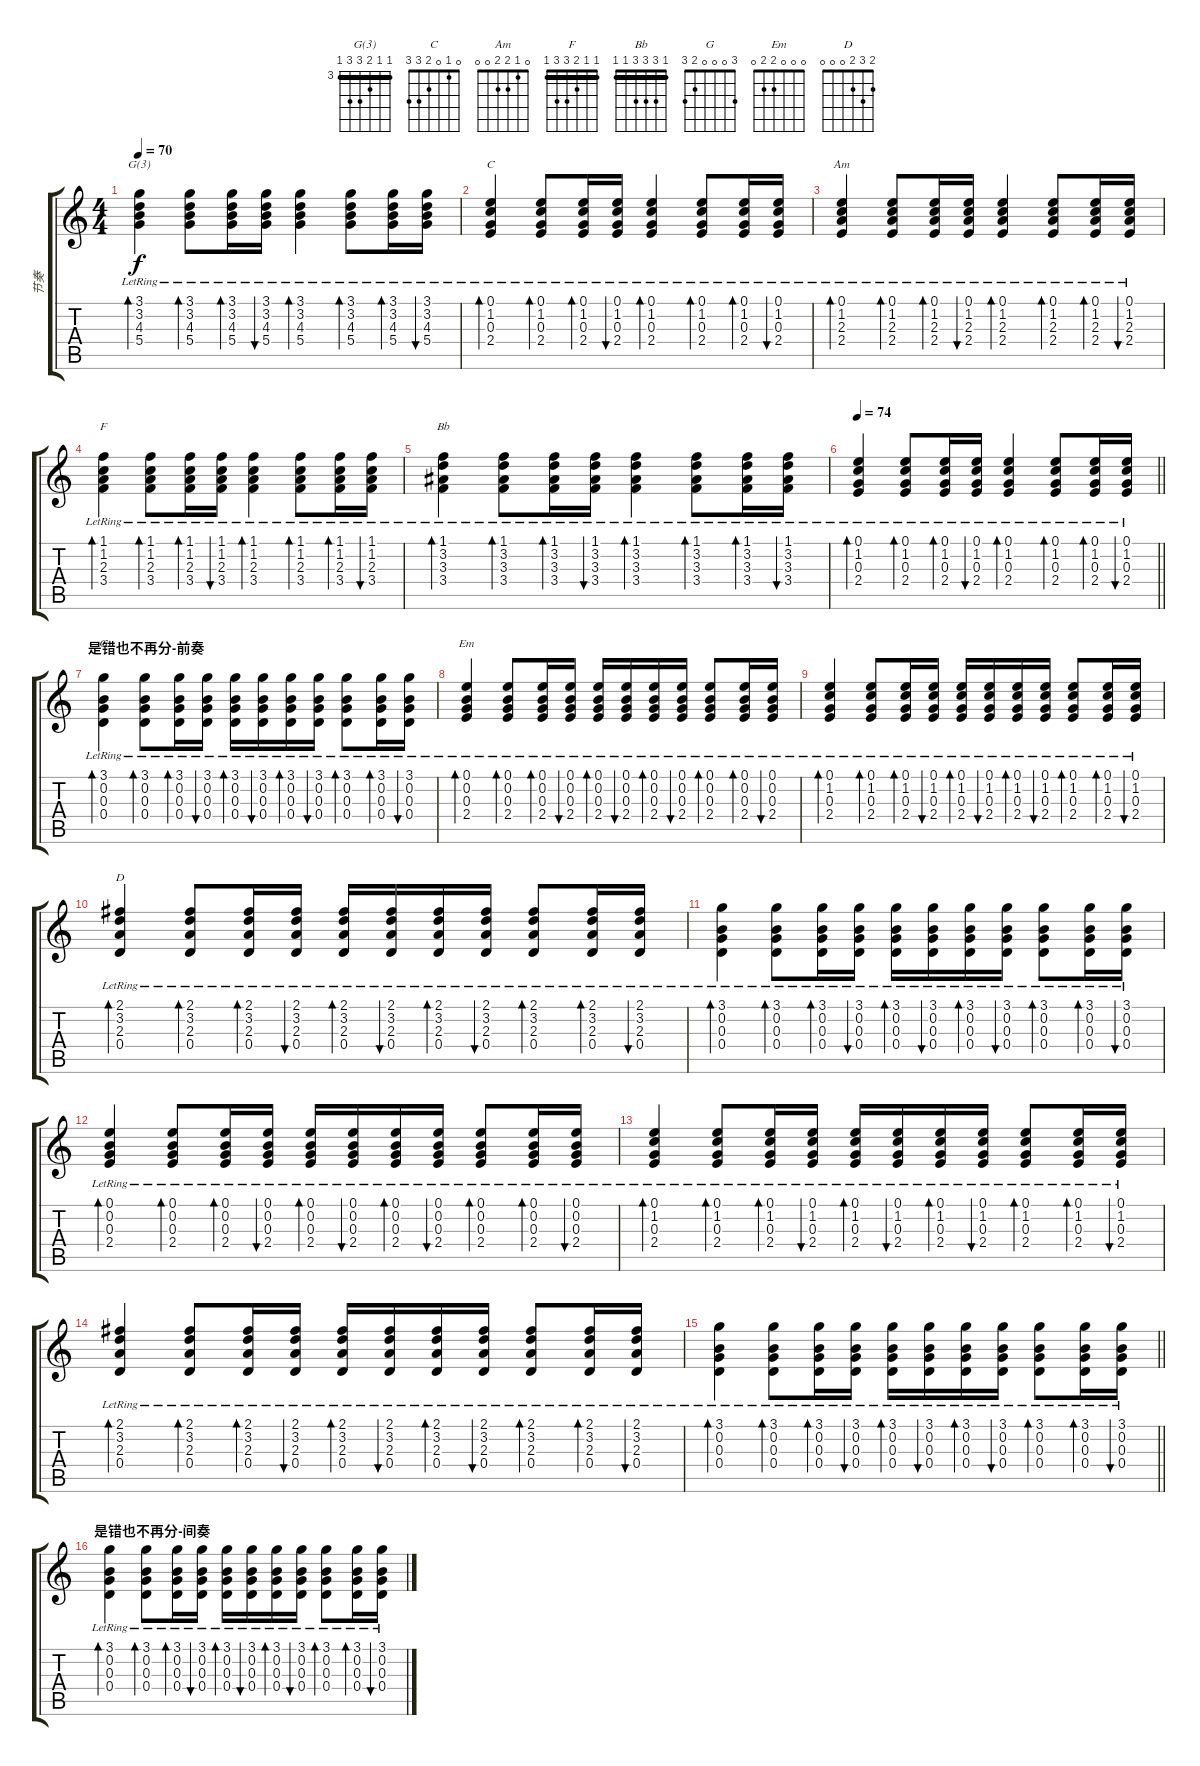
\track ("节奏" "节奏") {instrument acousticguitarsteel}
\staff {score tabs}
\tuning (E4 B3 G3 D3 A2 E2) {hide}
\chord ("G(3)" 3 3 4 5 5 3) {firstfret 3 barre 3}
\chord ("C" 0 1 0 2 3 3)
\chord ("Am" 0 1 2 2 0 0)
\chord ("F" 1 1 2 3 3 1) {barre 1}
\chord ("Bb" 1 3 3 3 1 1) {barre 1}
\chord ("G" 3 0 0 0 2 3)
\chord ("Em" 0 0 0 2 2 0)
\chord ("D" 2 3 2 0 0 0)
\ts (4 4)
\tempo 70
\clef g2
\ks c
(3.1{lr} 3.2{lr} 4.3{lr} 5.4{lr}).4{bd 60 ch "G(3)" dy f} (3.1{lr} 3.2{lr} 4.3{lr} 5.4{lr}).8{bd 60} (3.1{lr} 3.2{lr} 4.3{lr} 5.4{lr}).16{bd 60} (3.1{lr} 3.2{lr} 4.3{lr} 5.4{lr}).16{bu 60} (3.1{lr} 3.2{lr} 4.3{lr} 5.4{lr}).4{bd 60} (3.1{lr} 3.2{lr} 4.3{lr} 5.4{lr}).8{bd 60} (3.1{lr} 3.2{lr} 4.3{lr} 5.4{lr}).16{bd 60} (3.1{lr} 3.2{lr} 4.3{lr} 5.4{lr}).16{bu 60} |
(0.1{lr} 1.2{lr} 0.3{lr} 2.4{lr}).4{bd 60 ch "C"} (0.1{lr} 1.2{lr} 0.3{lr} 2.4{lr}).8{bd 60} (0.1{lr} 1.2{lr} 0.3{lr} 2.4{lr}).16{bd 60} (0.1{lr} 1.2{lr} 0.3{lr} 2.4{lr}).16{bu 60} (0.1{lr} 1.2{lr} 0.3{lr} 2.4{lr}).4{bd 60} (0.1{lr} 1.2{lr} 0.3{lr} 2.4{lr}).8{bd 60} (0.1{lr} 1.2{lr} 0.3{lr} 2.4{lr}).16{bd 60} (0.1{lr} 1.2{lr} 0.3{lr} 2.4{lr}).16{bu 60} |
(0.1{lr} 1.2{lr} 2.3{lr} 2.4{lr}).4{bd 60 ch "Am"} (0.1{lr} 1.2{lr} 2.3{lr} 2.4{lr}).8{bd 60} (0.1{lr} 1.2{lr} 2.3{lr} 2.4{lr}).16{bd 60} (0.1{lr} 1.2{lr} 2.3{lr} 2.4{lr}).16{bu 60} (0.1{lr} 1.2{lr} 2.3{lr} 2.4{lr}).4{bd 60} (0.1{lr} 1.2{lr} 2.3{lr} 2.4{lr}).8{bd 60} (0.1{lr} 1.2{lr} 2.3{lr} 2.4{lr}).16{bd 60} (0.1{lr} 1.2{lr} 2.3{lr} 2.4{lr}).16{bu 60} |
(1.1{lr} 1.2{lr} 2.3{lr} 3.4{lr}).4{bd 60 ch "F"} (1.1{lr} 1.2{lr} 2.3{lr} 3.4{lr}).8{bd 60} (1.1{lr} 1.2{lr} 2.3{lr} 3.4{lr}).16{bd 60} (1.1{lr} 1.2{lr} 2.3{lr} 3.4{lr}).16{bu 60} (1.1{lr} 1.2{lr} 2.3{lr} 3.4{lr}).4{bd 60} (1.1{lr} 1.2{lr} 2.3{lr} 3.4{lr}).8{bd 60} (1.1{lr} 1.2{lr} 2.3{lr} 3.4{lr}).16{bd 60} (1.1{lr} 1.2{lr} 2.3{lr} 3.4{lr}).16{bu 60} |
(1.1{lr} 3.2{lr} 3.3{lr} 3.4{lr}).4{bd 60 ch "Bb"} (1.1{lr} 3.2{lr} 3.3{lr} 3.4{lr}).8{bd 60} (1.1{lr} 3.2{lr} 3.3{lr} 3.4{lr}).16{bd 60} (1.1{lr} 3.2{lr} 3.3{lr} 3.4{lr}).16{bu 60} (1.1{lr} 3.2{lr} 3.3{lr} 3.4{lr}).4{bd 60} (1.1{lr} 3.2{lr} 3.3{lr} 3.4{lr}).8{bd 60} (1.1{lr} 3.2{lr} 3.3{lr} 3.4{lr}).16{bd 60} (1.1{lr} 3.2{lr} 3.3{lr} 3.4{lr}).16{bu 60} |
\tempo 74
\barLineRight lightlight
(0.1{lr} 1.2{lr} 0.3{lr} 2.4{lr}).4{bd 60} (0.1{lr} 1.2{lr} 0.3{lr} 2.4{lr}).8{bd 60} (0.1{lr} 1.2{lr} 0.3{lr} 2.4{lr}).16{bd 60} (0.1{lr} 1.2{lr} 0.3{lr} 2.4{lr}).16{bu 60} (0.1{lr} 1.2{lr} 0.3{lr} 2.4{lr}).4{bd 60} (0.1{lr} 1.2{lr} 0.3{lr} 2.4{lr}).8{bd 60} (0.1{lr} 1.2{lr} 0.3{lr} 2.4{lr}).16{bd 60} (0.1{lr} 1.2{lr} 0.3{lr} 2.4{lr}).16{bu 60} |
\section ("" "是错也不再分-前奏")
(3.1{lr} 0.2{lr} 0.3{lr} 0.4{lr}).4{bd 30 ch "G"} (3.1{lr} 0.2{lr} 0.3{lr} 0.4{lr}).8{bd 30} (3.1{lr} 0.2{lr} 0.3{lr} 0.4{lr}).16{bd 30} (3.1{lr} 0.2{lr} 0.3{lr} 0.4{lr}).16{bu 30} (3.1{lr} 0.2{lr} 0.3{lr} 0.4{lr}).16{bd 30} (3.1{lr} 0.2{lr} 0.3{lr} 0.4{lr}).16{bu 30} (3.1{lr} 0.2{lr} 0.3{lr} 0.4{lr}).16{bd 30} (3.1{lr} 0.2{lr} 0.3{lr} 0.4{lr}).16{bu 30} (3.1{lr} 0.2{lr} 0.3{lr} 0.4{lr}).8{bd 30} (3.1{lr} 0.2{lr} 0.3{lr} 0.4{lr}).16{bd 30} (3.1{lr} 0.2{lr} 0.3{lr} 0.4{lr}).16{bu 30} |
(0.1{lr} 0.2{lr} 0.3{lr} 2.4{lr}).4{bd 30 ch "Em"} (0.1{lr} 0.2{lr} 0.3{lr} 2.4{lr}).8{bd 30} (0.1{lr} 0.2{lr} 0.3{lr} 2.4{lr}).16{bd 30} (0.1{lr} 0.2{lr} 0.3{lr} 2.4{lr}).16{bu 30} (0.1{lr} 0.2{lr} 0.3{lr} 2.4{lr}).16{bd 30} (0.1{lr} 0.2{lr} 0.3{lr} 2.4{lr}).16{bu 30} (0.1{lr} 0.2{lr} 0.3{lr} 2.4{lr}).16{bd 30} (0.1{lr} 0.2{lr} 0.3{lr} 2.4{lr}).16{bu 30} (0.1{lr} 0.2{lr} 0.3{lr} 2.4{lr}).8{bd 30} (0.1{lr} 0.2{lr} 0.3{lr} 2.4{lr}).16{bd 30} (0.1{lr} 0.2{lr} 0.3{lr} 2.4{lr}).16{bu 30} |
(0.1{lr} 1.2{lr} 0.3{lr} 2.4{lr}).4{bd 30} (0.1{lr} 1.2{lr} 0.3{lr} 2.4{lr}).8{bd 30} (0.1{lr} 1.2{lr} 0.3{lr} 2.4{lr}).16{bd 30} (0.1{lr} 1.2{lr} 0.3{lr} 2.4{lr}).16{bu 30} (0.1{lr} 1.2{lr} 0.3{lr} 2.4{lr}).16{bd 30} (0.1{lr} 1.2{lr} 0.3{lr} 2.4{lr}).16{bu 30} (0.1{lr} 1.2{lr} 0.3{lr} 2.4{lr}).16{bd 30} (0.1{lr} 1.2{lr} 0.3{lr} 2.4{lr}).16{bu 30} (0.1{lr} 1.2{lr} 0.3{lr} 2.4{lr}).8{bd 30} (0.1{lr} 1.2{lr} 0.3{lr} 2.4{lr}).16{bd 30} (0.1{lr} 1.2{lr} 0.3{lr} 2.4{lr}).16{bu 30} |
(2.1{lr} 3.2{lr} 2.3{lr} 0.4{lr}).4{bd 30 ch "D"} (2.1{lr} 3.2{lr} 2.3{lr} 0.4{lr}).8{bd 30} (2.1{lr} 3.2{lr} 2.3{lr} 0.4{lr}).16{bd 30} (2.1{lr} 3.2{lr} 2.3{lr} 0.4{lr}).16{bu 30} (2.1{lr} 3.2{lr} 2.3{lr} 0.4{lr}).16{bd 30} (2.1{lr} 3.2{lr} 2.3{lr} 0.4{lr}).16{bu 30} (2.1{lr} 3.2{lr} 2.3{lr} 0.4{lr}).16{bd 30} (2.1{lr} 3.2{lr} 2.3{lr} 0.4{lr}).16{bu 30} (2.1{lr} 3.2{lr} 2.3{lr} 0.4{lr}).8{bd 30} (2.1{lr} 3.2{lr} 2.3{lr} 0.4{lr}).16{bd 30} (2.1{lr} 3.2{lr} 2.3{lr} 0.4{lr}).16{bu 30} |
(3.1{lr} 0.2{lr} 0.3{lr} 0.4{lr}).4{bd 30} (3.1{lr} 0.2{lr} 0.3{lr} 0.4{lr}).8{bd 30} (3.1{lr} 0.2{lr} 0.3{lr} 0.4{lr}).16{bd 30} (3.1{lr} 0.2{lr} 0.3{lr} 0.4{lr}).16{bu 30} (3.1{lr} 0.2{lr} 0.3{lr} 0.4{lr}).16{bd 30} (3.1{lr} 0.2{lr} 0.3{lr} 0.4{lr}).16{bu 30} (3.1{lr} 0.2{lr} 0.3{lr} 0.4{lr}).16{bd 30} (3.1{lr} 0.2{lr} 0.3{lr} 0.4{lr}).16{bu 30} (3.1{lr} 0.2{lr} 0.3{lr} 0.4{lr}).8{bd 30} (3.1{lr} 0.2{lr} 0.3{lr} 0.4{lr}).16{bd 30} (3.1{lr} 0.2{lr} 0.3{lr} 0.4{lr}).16{bu 30} |
(0.1{lr} 0.2{lr} 0.3{lr} 2.4{lr}).4{bd 30} (0.1{lr} 0.2{lr} 0.3{lr} 2.4{lr}).8{bd 30} (0.1{lr} 0.2{lr} 0.3{lr} 2.4{lr}).16{bd 30} (0.1{lr} 0.2{lr} 0.3{lr} 2.4{lr}).16{bu 30} (0.1{lr} 0.2{lr} 0.3{lr} 2.4{lr}).16{bd 30} (0.1{lr} 0.2{lr} 0.3{lr} 2.4{lr}).16{bu 30} (0.1{lr} 0.2{lr} 0.3{lr} 2.4{lr}).16{bd 30} (0.1{lr} 0.2{lr} 0.3{lr} 2.4{lr}).16{bu 30} (0.1{lr} 0.2{lr} 0.3{lr} 2.4{lr}).8{bd 30} (0.1{lr} 0.2{lr} 0.3{lr} 2.4{lr}).16{bd 30} (0.1{lr} 0.2{lr} 0.3{lr} 2.4{lr}).16{bu 30} |
(0.1{lr} 1.2{lr} 0.3{lr} 2.4{lr}).4{bd 30} (0.1{lr} 1.2{lr} 0.3{lr} 2.4{lr}).8{bd 30} (0.1{lr} 1.2{lr} 0.3{lr} 2.4{lr}).16{bd 30} (0.1{lr} 1.2{lr} 0.3{lr} 2.4{lr}).16{bu 30} (0.1{lr} 1.2{lr} 0.3{lr} 2.4{lr}).16{bd 30} (0.1{lr} 1.2{lr} 0.3{lr} 2.4{lr}).16{bu 30} (0.1{lr} 1.2{lr} 0.3{lr} 2.4{lr}).16{bd 30} (0.1{lr} 1.2{lr} 0.3{lr} 2.4{lr}).16{bu 30} (0.1{lr} 1.2{lr} 0.3{lr} 2.4{lr}).8{bd 30} (0.1{lr} 1.2{lr} 0.3{lr} 2.4{lr}).16{bd 30} (0.1{lr} 1.2{lr} 0.3{lr} 2.4{lr}).16{bu 30} |
(2.1{lr} 3.2{lr} 2.3{lr} 0.4{lr}).4{bd 30} (2.1{lr} 3.2{lr} 2.3{lr} 0.4{lr}).8{bd 30} (2.1{lr} 3.2{lr} 2.3{lr} 0.4{lr}).16{bd 30} (2.1{lr} 3.2{lr} 2.3{lr} 0.4{lr}).16{bu 30} (2.1{lr} 3.2{lr} 2.3{lr} 0.4{lr}).16{bd 30} (2.1{lr} 3.2{lr} 2.3{lr} 0.4{lr}).16{bu 30} (2.1{lr} 3.2{lr} 2.3{lr} 0.4{lr}).16{bd 30} (2.1{lr} 3.2{lr} 2.3{lr} 0.4{lr}).16{bu 30} (2.1{lr} 3.2{lr} 2.3{lr} 0.4{lr}).8{bd 30} (2.1{lr} 3.2{lr} 2.3{lr} 0.4{lr}).16{bd 30} (2.1{lr} 3.2{lr} 2.3{lr} 0.4{lr}).16{bu 30} |
\barLineRight lightlight
(3.1{lr} 0.2{lr} 0.3{lr} 0.4{lr}).4{bd 30} (3.1{lr} 0.2{lr} 0.3{lr} 0.4{lr}).8{bd 30} (3.1{lr} 0.2{lr} 0.3{lr} 0.4{lr}).16{bd 30} (3.1{lr} 0.2{lr} 0.3{lr} 0.4{lr}).16{bu 30} (3.1{lr} 0.2{lr} 0.3{lr} 0.4{lr}).16{bd 30} (3.1{lr} 0.2{lr} 0.3{lr} 0.4{lr}).16{bu 30} (3.1{lr} 0.2{lr} 0.3{lr} 0.4{lr}).16{bd 30} (3.1{lr} 0.2{lr} 0.3{lr} 0.4{lr}).16{bu 30} (3.1{lr} 0.2{lr} 0.3{lr} 0.4{lr}).8{bd 30} (3.1{lr} 0.2{lr} 0.3{lr} 0.4{lr}).16{bd 30} (3.1{lr} 0.2{lr} 0.3{lr} 0.4{lr}).16{bu 30} |
\section ("" "是错也不再分-间奏")
(3.1{lr} 0.2{lr} 0.3{lr} 0.4{lr}).4{bd 30} (3.1{lr} 0.2{lr} 0.3{lr} 0.4{lr}).8{bd 30} (3.1{lr} 0.2{lr} 0.3{lr} 0.4{lr}).16{bd 30} (3.1{lr} 0.2{lr} 0.3{lr} 0.4{lr}).16{bu 30} (3.1{lr} 0.2{lr} 0.3{lr} 0.4{lr}).16{bd 30} (3.1{lr} 0.2{lr} 0.3{lr} 0.4{lr}).16{bu 30} (3.1{lr} 0.2{lr} 0.3{lr} 0.4{lr}).16{bd 30} (3.1{lr} 0.2{lr} 0.3{lr} 0.4{lr}).16{bu 30} (3.1{lr} 0.2{lr} 0.3{lr} 0.4{lr}).8{bd 30} (3.1{lr} 0.2{lr} 0.3{lr} 0.4{lr}).16{bd 30} (3.1{lr} 0.2{lr} 0.3{lr} 0.4{lr}).16{bu 30}
